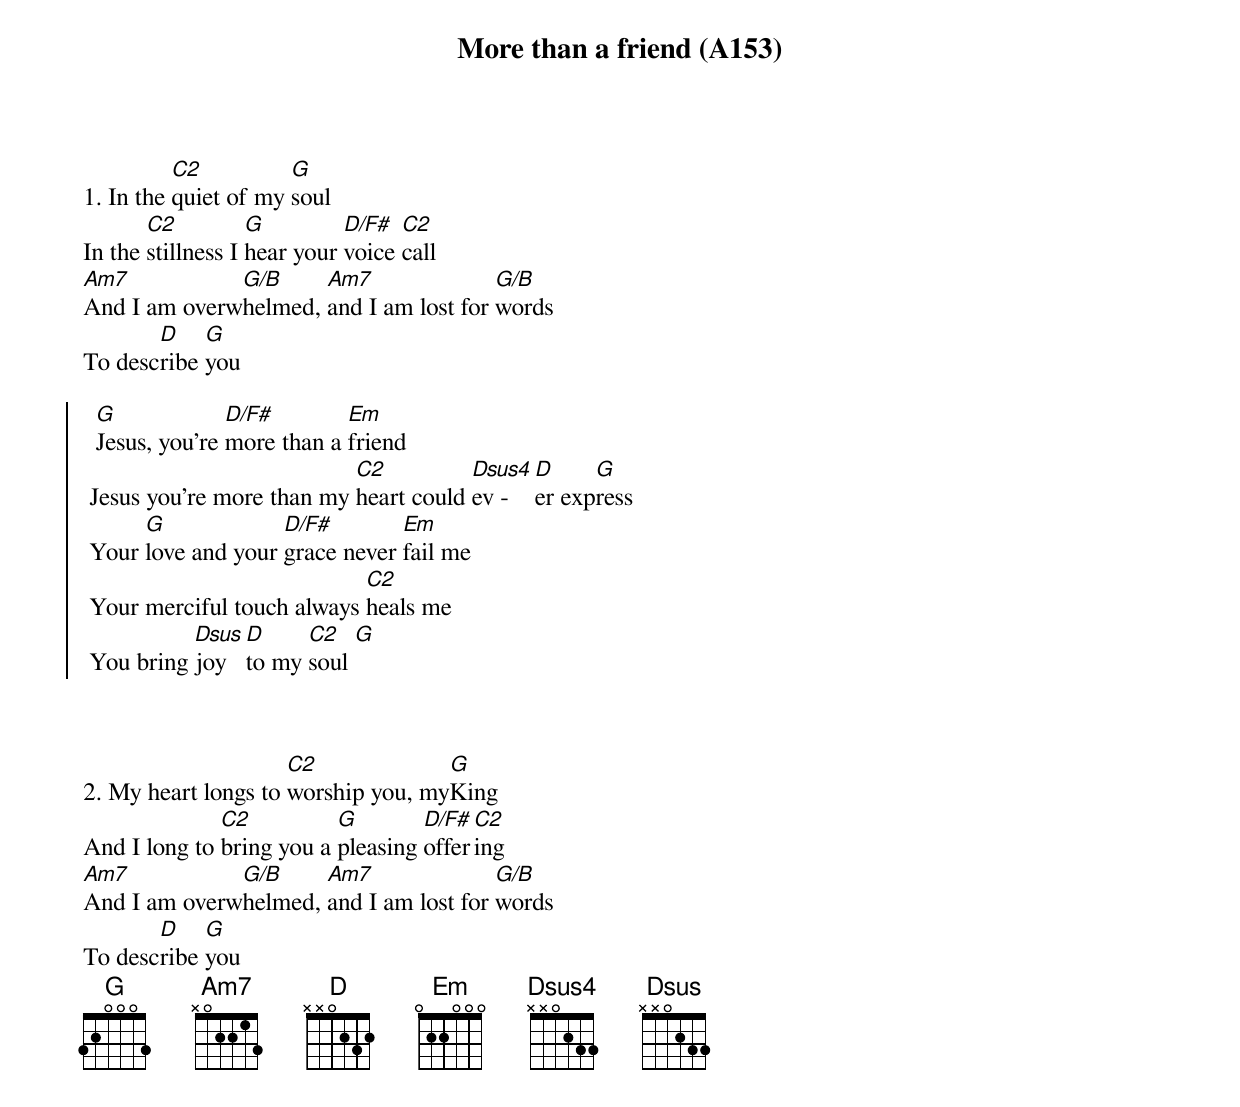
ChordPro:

{title: More than a friend (A153)}
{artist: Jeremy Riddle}

1. In the [C2]quiet of my [G]soul
In the [C2]stillness I [G]hear your [D/F#]voice [C2]call
[Am7]And I am overw[G/B]helmed, [Am7]and I am lost for [G/B]words
To desc[D]ribe [G]you

{soc}
  [G]Jesus, you're [D/F#]more than a [Em]friend
 Jesus you're more than my [C2]heart could [Dsus4]ev - [D]er exp[G]ress
 Your [G]love and your [D/F#]grace never [Em]fail me
 Your merciful touch always [C2]heals me
 You bring [Dsus]joy [D]to my [C2]soul [G]
 {eoc}



2. My heart longs to [C2]worship you, my[G]King
And I long to [C2]bring you a [G]pleasing [D/F#]offer[C2]ing
[Am7]And I am overw[G/B]helmed, [Am7]and I am lost for [G/B]words
To desc[D]ribe [G]you
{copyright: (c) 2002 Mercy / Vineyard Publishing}
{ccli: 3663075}
